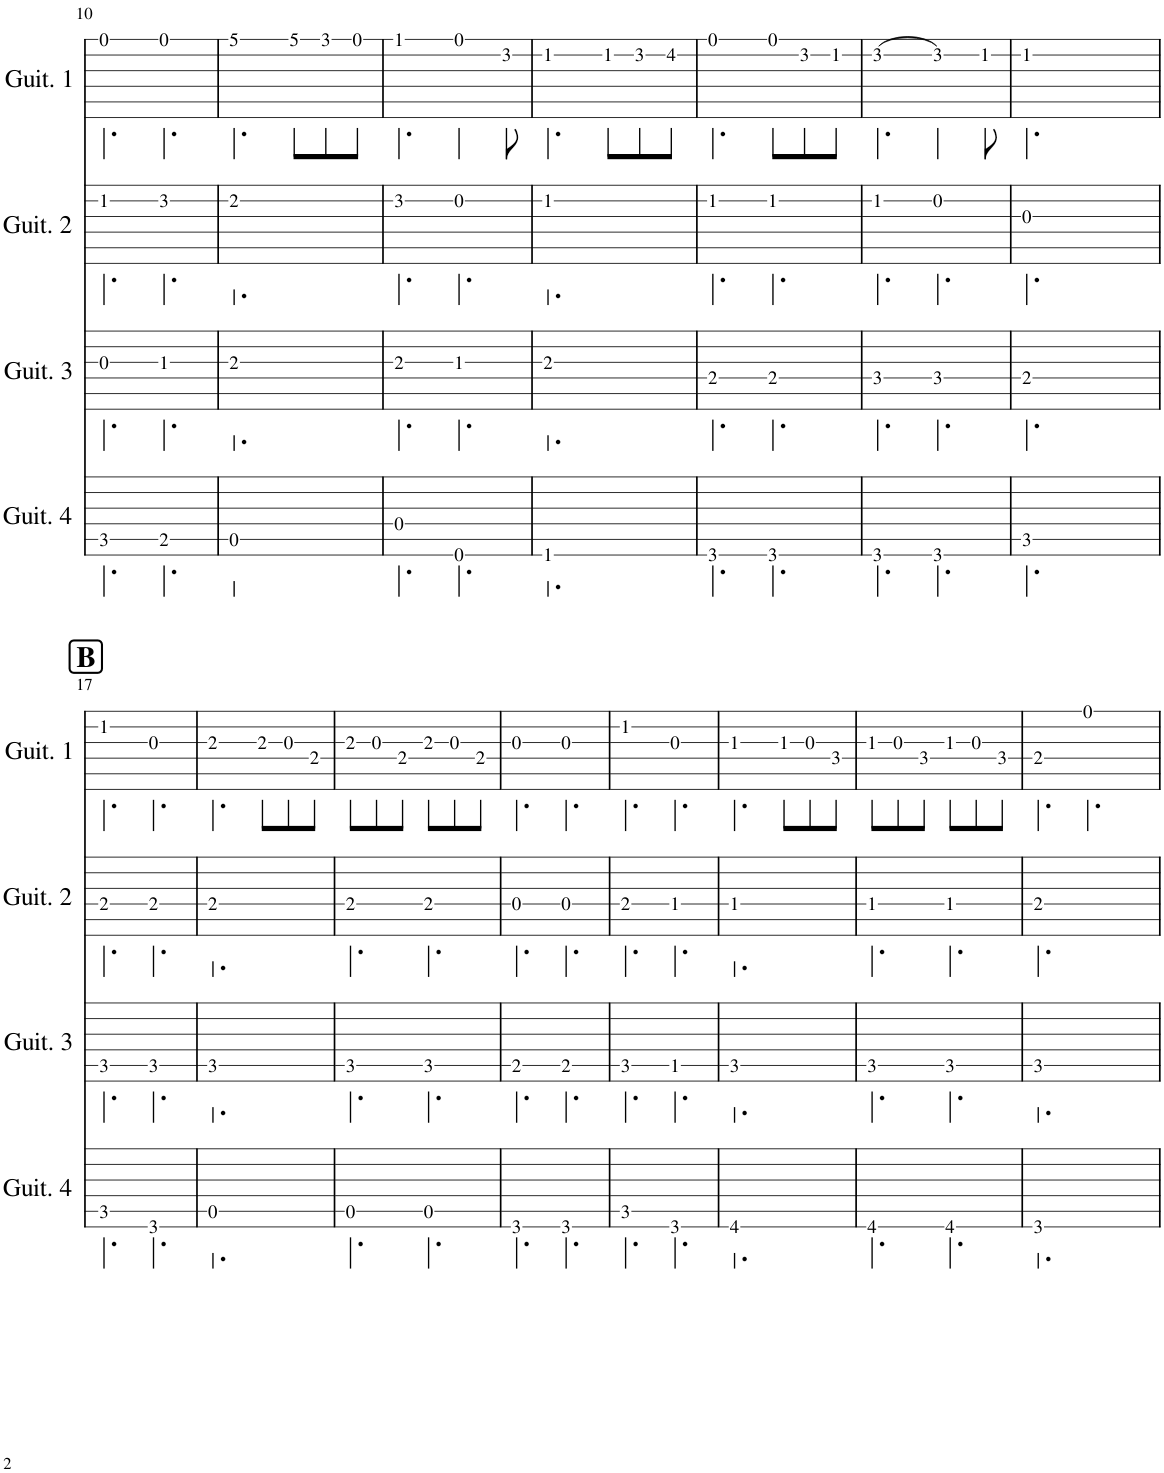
**kern	**kern	**kern	**kern
*part4	*part3	*part2	*part1
*staff4	*staff3	*staff2	*staff1
*I"Guitar 4	*I"Guitar 3	*I"Guitar 2	*I"Guitar 1
*I'Guit. 4	*I'Guit. 3	*I'Guit. 2	*I'Guit. 1
!!LO:PB:g=z
*	*	*	*
*k[]	*k[]	*k[]	*k[]
*M6/8	*M6/8	*M6/8	*M6/8
=10	=10	=10	=10
4.C\	4.G\	4.c\	4.e\
4.BB\	4.G#\	4.d\	4.e\
=11	=11	=11	=11
2AA\	2.A\	2.c#\	4.a\
.	.	.	8a\L
8r	.	.	8g\
8r	.	.	8e\J
=12	=12	=12	=12
4.D\	4.A\	4.d\	4.f\
4.EE\	4.G#\	4.B\	4e\
.	.	.	8d\
=13	=13	=13	=13
2.FF\	2.A\	2.c\	4.c\
.	.	.	8c\L
.	.	.	8d\
.	.	.	8e-\J
=14	=14	=14	=14
4.GG\	4.E\	4.c\	4.e\
4.GG\	4.E\	4.c\	8e\L
.	.	.	8d\
.	.	.	8c\J
=15	=15	=15	=15
4.GG\	4.F\	4.c\	[4.d\
4.GG\	4.F\	4.B\	4d\]
.	.	.	8c\
=16	=16	=16	=16
4.C\	4.E\	4.G\	4.c\
4r	4r	4r	4r
8r	8r	8r	8r
!!LO:LB:g=z
!!LO:REH:place=s1:a:B:cj:fs=14:t=B
=17	=17	=17	=17
4.C\	4.C\	4.E\	4.c\
4.GG\	4.C\	4.E\	4.G\
=18	=18	=18	=18
2.AA\	2.C\	2.E\	4.A\
.	.	.	8A\L
.	.	.	8G\
.	.	.	8E\J
=19	=19	=19	=19
4.AA\	4.C\	4.E\	8A\L
.	.	.	8G\
.	.	.	8E\J
4.AA\	4.C\	4.E\	8A\L
.	.	.	8G\
.	.	.	8E\J
=20	=20	=20	=20
4.GG\	4.BB\	4.D\	4.G\
4.GG\	4.BB\	4.D\	4.G\
=21	=21	=21	=21
4.C\	4.C\	4.E\	4.c\
4.GG\	4.BB-\	4.E-\	4.G\
=22	=22	=22	=22
2.GG#\	2.C\	2.E-\	4.G#\
.	.	.	8G#\L
.	.	.	8G\
.	.	.	8F\J
=23	=23	=23	=23
4.GG#\	4.C\	4.E-\	8G#\L
.	.	.	8G\
.	.	.	8F\J
4.GG#\	4.C\	4.E-\	8G#\L
.	.	.	8G\
.	.	.	8F\J
=24	=24	=24	=24
2.GG\	2.C\	4.E\	4.E\
.	.	8r	4.e\
.	.	8r	.
.	.	8r	.
=	=	=	=
*-	*-	*-	*-
